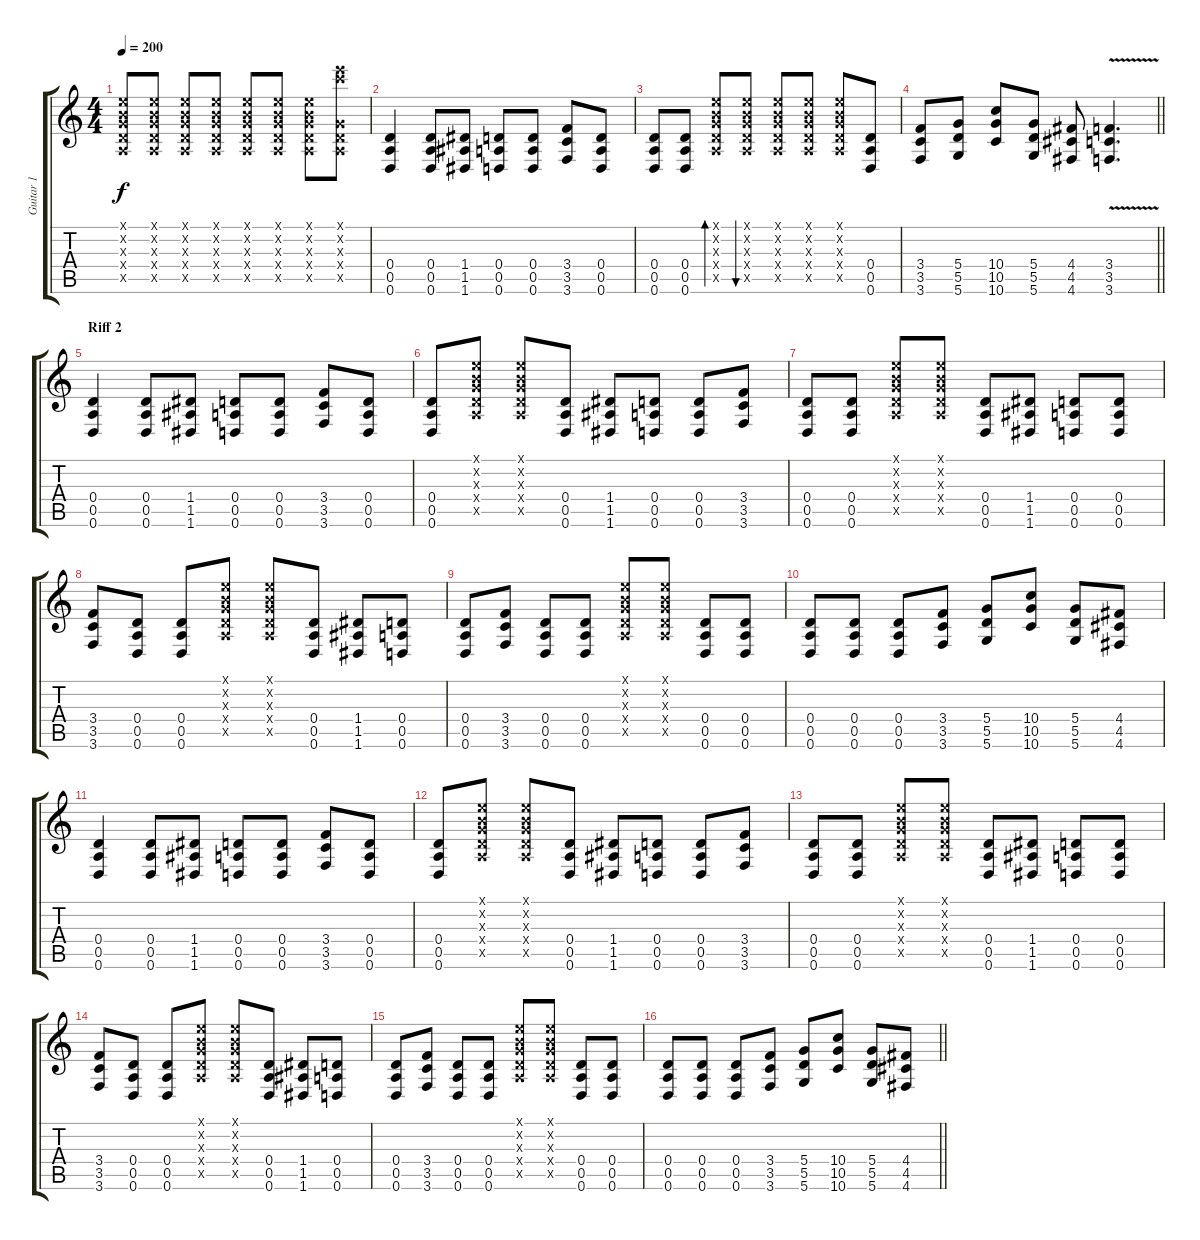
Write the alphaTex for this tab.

\track ("Guitar 1" "Guitar 1") {instrument distortionguitar}
\staff {score tabs}
\tuning (E4 B3 G3 D3 A2 D2) {hide}
\ts (4 4)
\tempo 200
\clef g2
\ks c
(0.1{x} 0.2{x} 0.3{x} 0.4{x} 0.5{x}).8{dy f} (0.1{x} 0.2{x} 0.3{x} 0.4{x} 0.5{x}).8 (0.1{x} 0.2{x} 0.3{x} 0.4{x} 0.5{x}).8 (0.1{x} 0.2{x} 0.3{x} 0.4{x} 0.5{x}).8 (0.1{x} 0.2{x} 0.3{x} 0.4{x} 0.5{x}).8 (0.1{x} 0.2{x} 0.3{x} 0.4{x} 0.5{x}).8 (0.1{x} 0.2{x} 0.3{x} 0.4{x} 0.5{x}).8 (12.1{x} 13.2{x} 0.3{x} 0.4{x} 0.5{x}).8 |
(0.4 0.5 0.6).4 (0.4 0.5 0.6).8 (1.4 1.5 1.6).8 (0.4 0.5 0.6).8 (0.4 0.5 0.6).8 (3.4 3.5 3.6).8 (0.4 0.5 0.6).8 |
(0.4 0.5 0.6).8 (0.4 0.5 0.6).8 (0.1{x} 0.2{x} 0.3{x} 0.4{x} 0.5{x}).8{bd 60} (0.1{x} 0.2{x} 0.3{x} 0.4{x} 0.5{x}).8{bu 60} (0.1{x} 0.2{x} 0.3{x} 0.4{x} 0.5{x}).8 (0.1{x} 0.2{x} 0.3{x} 0.4{x} 0.5{x}).8 (0.1{x} 0.2{x} 0.3{x} 0.4{x} 0.5{x}).8 (0.4 0.5 0.6).8 |
\barLineRight lightlight
(3.4 3.5 3.6).8 (5.4 5.5 5.6).8 (10.4 10.5 10.6).8 (5.4 5.5 5.6).8 (4.4 4.5 4.6).8 (3.4 3.5 3.6{v}).4{d} |
\section ("" "Riff 2")
(0.4 0.5 0.6).4 (0.4 0.5 0.6).8 (1.4 1.5 1.6).8 (0.4 0.5 0.6).8 (0.4 0.5 0.6).8 (3.4 3.5 3.6).8 (0.4 0.5 0.6).8 |
(0.4 0.5 0.6).8 (0.1{x} 0.2{x} 0.3{x} 0.4{x} 0.5{x}).8 (0.1{x} 0.2{x} 0.3{x} 0.4{x} 0.5{x}).8 (0.4 0.5 0.6).8 (1.4 1.5 1.6).8 (0.4 0.5 0.6).8 (0.4 0.5 0.6).8 (3.4 3.5 3.6).8 |
(0.4 0.5 0.6).8 (0.4 0.5 0.6).8 (0.1{x} 0.2{x} 0.3{x} 0.4{x} 0.5{x}).8 (0.1{x} 0.2{x} 0.3{x} 0.4{x} 0.5{x}).8 (0.4 0.5 0.6).8 (1.4 1.5 1.6).8 (0.4 0.5 0.6).8 (0.4 0.5 0.6).8 |
(3.4 3.5 3.6).8 (0.4 0.5 0.6).8 (0.4 0.5 0.6).8 (0.1{x} 0.2{x} 0.3{x} 0.4{x} 0.5{x}).8 (0.1{x} 0.2{x} 0.3{x} 0.4{x} 0.5{x}).8 (0.4 0.5 0.6).8 (1.4 1.5 1.6).8 (0.4 0.5 0.6).8 |
(0.4 0.5 0.6).8 (3.4 3.5 3.6).8 (0.4 0.5 0.6).8 (0.4 0.5 0.6).8 (0.1{x} 0.2{x} 0.3{x} 0.4{x} 0.5{x}).8 (0.1{x} 0.2{x} 0.3{x} 0.4{x} 0.5{x}).8 (0.4 0.5 0.6).8 (0.4 0.5 0.6).8 |
(0.4 0.5 0.6).8 (0.4 0.5 0.6).8 (0.4 0.5 0.6).8 (3.4 3.5 3.6).8 (5.4 5.5 5.6).8 (10.4 10.5 10.6).8 (5.4 5.5 5.6).8 (4.4 4.5 4.6).8 |
(0.4 0.5 0.6).4 (0.4 0.5 0.6).8 (1.4 1.5 1.6).8 (0.4 0.5 0.6).8 (0.4 0.5 0.6).8 (3.4 3.5 3.6).8 (0.4 0.5 0.6).8 |
(0.4 0.5 0.6).8 (0.1{x} 0.2{x} 0.3{x} 0.4{x} 0.5{x}).8 (0.1{x} 0.2{x} 0.3{x} 0.4{x} 0.5{x}).8 (0.4 0.5 0.6).8 (1.4 1.5 1.6).8 (0.4 0.5 0.6).8 (0.4 0.5 0.6).8 (3.4 3.5 3.6).8 |
(0.4 0.5 0.6).8 (0.4 0.5 0.6).8 (0.1{x} 0.2{x} 0.3{x} 0.4{x} 0.5{x}).8 (0.1{x} 0.2{x} 0.3{x} 0.4{x} 0.5{x}).8 (0.4 0.5 0.6).8 (1.4 1.5 1.6).8 (0.4 0.5 0.6).8 (0.4 0.5 0.6).8 |
(3.4 3.5 3.6).8 (0.4 0.5 0.6).8 (0.4 0.5 0.6).8 (0.1{x} 0.2{x} 0.3{x} 0.4{x} 0.5{x}).8 (0.1{x} 0.2{x} 0.3{x} 0.4{x} 0.5{x}).8 (0.4 0.5 0.6).8 (1.4 1.5 1.6).8 (0.4 0.5 0.6).8 |
(0.4 0.5 0.6).8 (3.4 3.5 3.6).8 (0.4 0.5 0.6).8 (0.4 0.5 0.6).8 (0.1{x} 0.2{x} 0.3{x} 0.4{x} 0.5{x}).8 (0.1{x} 0.2{x} 0.3{x} 0.4{x} 0.5{x}).8 (0.4 0.5 0.6).8 (0.4 0.5 0.6).8 |
\barLineRight lightlight
(0.4 0.5 0.6).8 (0.4 0.5 0.6).8 (0.4 0.5 0.6).8 (3.4 3.5 3.6).8 (5.4 5.5 5.6).8 (10.4 10.5 10.6).8 (5.4 5.5 5.6).8 (4.4 4.5 4.6).8
